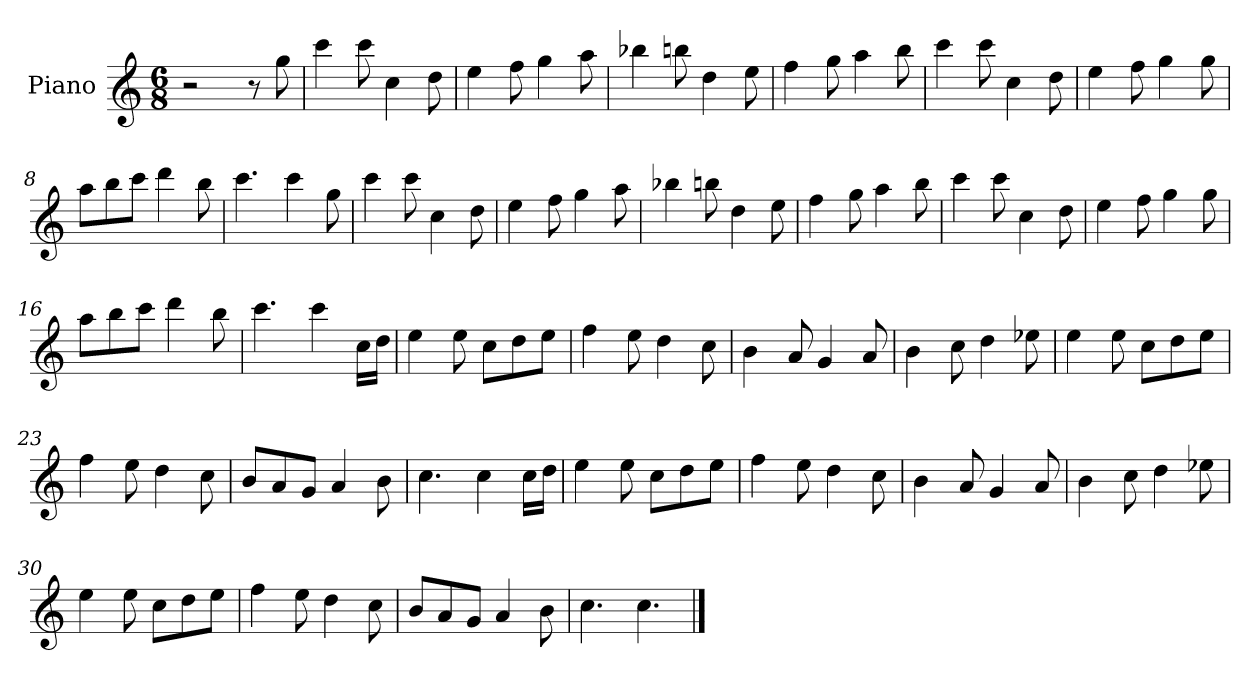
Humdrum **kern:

**kern
*part1
*staff1
*I"Piano
*I'Pno
*clefG2
*k[]
*M6/8
=1
2r
8r
8gg\
=2
4ccc\
8ccc\
4cc\
8dd\
=3
4ee\
8ff\
4gg\
8aa\
=4
4bb-X\
8bbn\
4dd\
8ee\
=5
4ff\
8gg\
4aa\
8bb\
=6
4ccc\
8ccc\
4cc\
8dd\
=7
4ee\
8ff\
4gg\
8gg\
=8
8aa\L
8bb\
8ccc\J
4ddd\
8bb\
=9
4.ccc\
4ccc\
8gg\
=10
4ccc\
8ccc\
4cc\
8dd\
=11
4ee\
8ff\
4gg\
8aa\
=12
4bb-X\
8bbn\
4dd\
8ee\
=13
4ff\
8gg\
4aa\
8bb\
=14
4ccc\
8ccc\
4cc\
8dd\
=15
4ee\
8ff\
4gg\
8gg\
=16
8aa\L
8bb\
8ccc\J
4ddd\
8bb\
=17
4.ccc\
4ccc\
16cc\LL
16dd\JJ
=18
4ee\
8ee\
8cc\L
8dd\
8ee\J
=19
4ff\
8ee\
4dd\
8cc\
=20
4b\
8a/
4g/
8a/
=21
4b\
8cc\
4dd\
8ee-X\
=22
4ee\
8ee\
8cc\L
8dd\
8ee\J
=23
4ff\
8ee\
4dd\
8cc\
=24
8b/L
8a/
8g/J
4a/
8b\
=25
4.cc\
4cc\
16cc\LL
16dd\JJ
=26
4ee\
8ee\
8cc\L
8dd\
8ee\J
=27
4ff\
8ee\
4dd\
8cc\
=28
4b\
8a/
4g/
8a/
=29
4b\
8cc\
4dd\
8ee-X\
=30
4ee\
8ee\
8cc\L
8dd\
8ee\J
=31
4ff\
8ee\
4dd\
8cc\
=32
8b/L
8a/
8g/J
4a/
8b\
=33
4.cc\
4.cc\
==
*-
